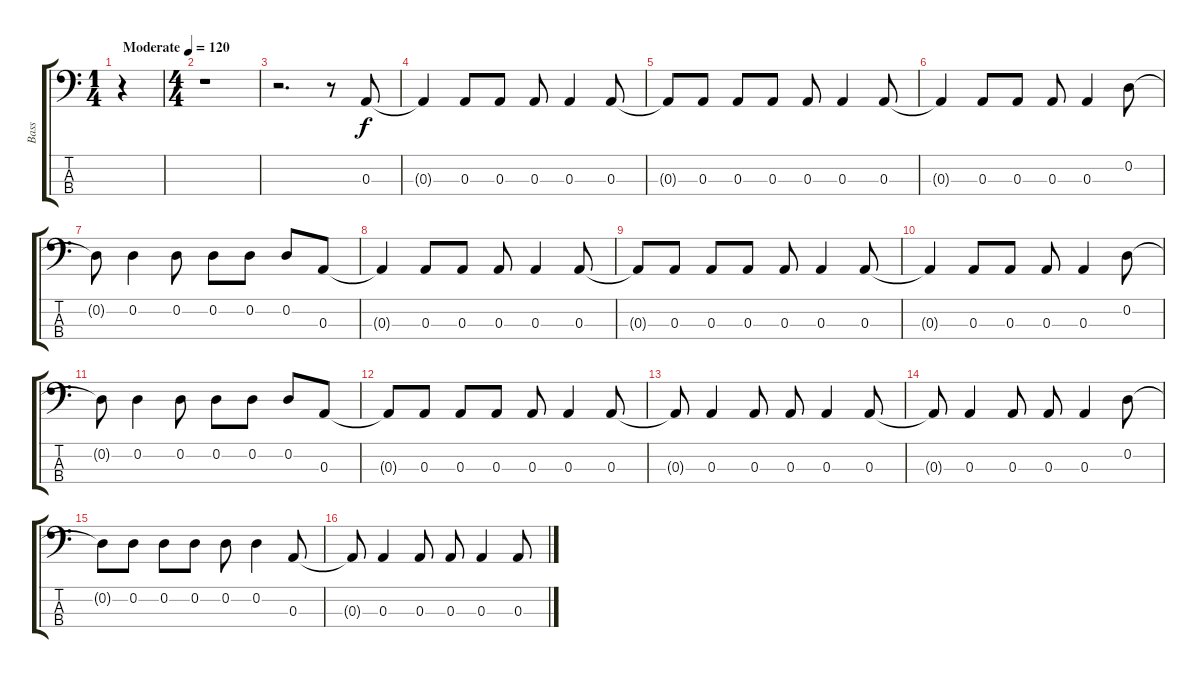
\track ("Bass" "Bass") {instrument electricbassfinger}
\staff {score tabs}
\tuning (G2 D2 A1 E1) {hide}
\ts (1 4)
\tempo (120 "Moderate")
\clef f4
\ks c
r.4{dy f instrument electricbassfinger} |
\ts (4 4)
r.1 |
r.2{d} r.8 0.3.8 |
0.3{t}.4 0.3.8 0.3.8 0.3.8 0.3.4 0.3.8 |
0.3{t}.8 0.3.8 0.3.8 0.3.8 0.3.8 0.3.4 0.3.8 |
0.3{t}.4 0.3.8 0.3.8 0.3.8 0.3.4 0.2.8 |
0.2{t}.8 0.2.4 0.2.8 0.2.8 0.2.8 0.2.8 0.3.8 |
0.3{t}.4 0.3.8 0.3.8 0.3.8 0.3.4 0.3.8 |
0.3{t}.8 0.3.8 0.3.8 0.3.8 0.3.8 0.3.4 0.3.8 |
0.3{t}.4 0.3.8 0.3.8 0.3.8 0.3.4 0.2.8 |
0.2{t}.8 0.2.4 0.2.8 0.2.8 0.2.8 0.2.8 0.3.8 |
0.3{t}.8 0.3.8 0.3.8 0.3.8 0.3.8 0.3.4 0.3.8 |
0.3{t}.8 0.3.4 0.3.8 0.3.8 0.3.4 0.3.8 |
0.3{t}.8 0.3.4 0.3.8 0.3.8 0.3.4 0.2.8 |
0.2{t}.8 0.2.8 0.2.8 0.2.8 0.2.8 0.2.4 0.3.8 |
0.3{t}.8 0.3.4 0.3.8 0.3.8 0.3.4 0.3.8
